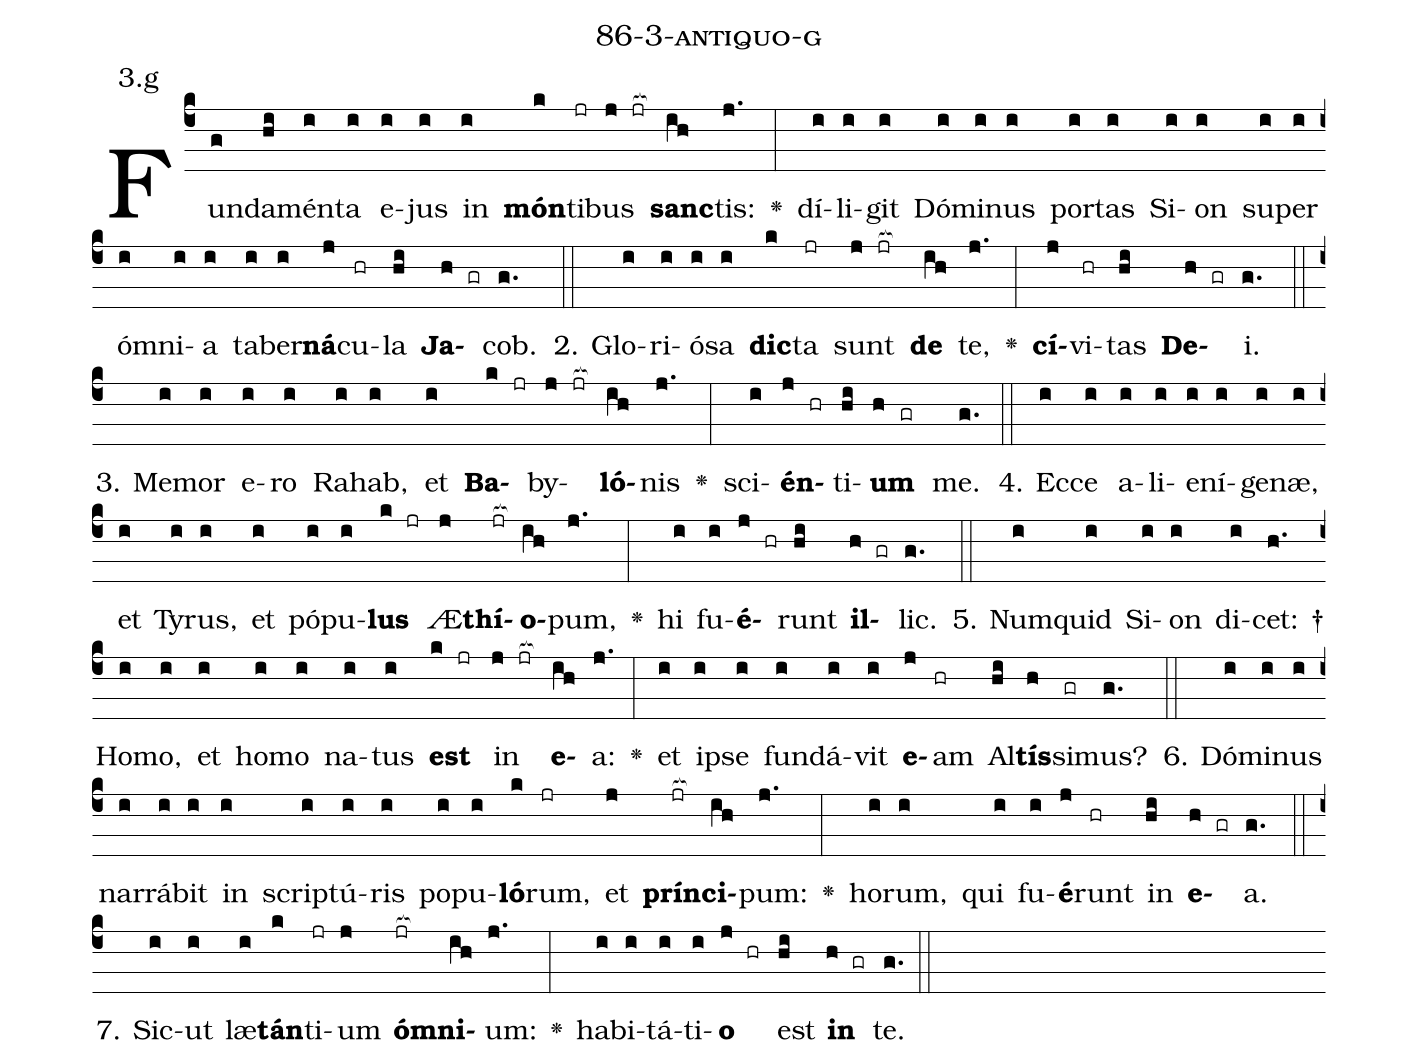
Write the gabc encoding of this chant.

name: 86-3-antiquo-g;
annotation: 3.g;
%%
(c4)Fun(g)da(hi)mén(i)ta(i) e(i)jus(i) in(i) <b>món</b>(k)ti(jr)bus(j jr[ocb:1{]) <b>sanc</b>(ih[ocb:0}])tis:(j.) <v>\greheightstar</v>(:) dí(i)li(i)git(i) Dó(i)mi(i)nus(i) por(i)tas(i) Si(i)on(i) su(i)per(i) óm(i)ni(i)a(i) ta(i)ber(i)<b>ná</b>(j)cu(hr)la(hi) <b>Ja</b>(h gr)cob.(g.) (::)
2. Glo(i)ri(i)ó(i)sa(i) <b>dic</b>(k)ta(jr) sunt(j jr[ocb:1{]) <b>de</b>(ih[ocb:0}]) te,(j.) <v>\greheightstar</v>(:) <b>cí</b>(j)vi(hr)tas(hi) <b>De</b>(h gr)i.(g.) (::)
3. Me(i)mor(i) e(i)ro(i) Ra(i)hab,(i) et(i) <b>Ba</b>(k jr)by(j jr[ocb:1{])<b>ló</b>(ih[ocb:0}])nis(j.) <v>\greheightstar</v>(:) sci(i)<b>én</b>(j hr)ti(hi)<b>um</b>(h gr) me.(g.) (::)
4. Ec(i)ce(i) a(i)li(i)e(i)ní(i)ge(i)næ,(i) et(i) Ty(i)rus,(i) et(i) pó(i)pu(i)<b>lus</b>(k jr) Æ(j)<b>thí</b>(jr[ocb:1{])<b>o</b>(ih[ocb:0}])pum,(j.) <v>\greheightstar</v>(:) hi(i) fu(i)<b>é</b>(j hr)runt(hi) <b>il</b>(h gr)lic.(g.) (::)
5. Num(i)quid(i) Si(i)on(i) di(i)cet: †(h.) Ho(i)mo,(i) et(i) ho(i)mo(i) na(i)tus(i) <b>est</b>(k jr) in(j jr[ocb:1{]) <b>e</b>(ih[ocb:0}])a:(j.) <v>\greheightstar</v>(:) et(i) ip(i)se(i) fun(i)dá(i)vit(i) <b>e</b>(j)am(hr) Al(hi)<b>tís</b>(h)si(gr)mus?(g.) (::)
6. Dó(i)mi(i)nus(i) nar(i)rá(i)bit(i) in(i) scrip(i)tú(i)ris(i) po(i)pu(i)<b>ló</b>(k)rum,(jr) et(j) <b>prín</b>(jr[ocb:1{])<b>ci</b>(ih[ocb:0}])pum:(j.) <v>\greheightstar</v>(:) ho(i)rum,(i) qui(i) fu(i)<b>é</b>(j)runt(hr) in(hi) <b>e</b>(h gr)a.(g.) (::)
7. Sic(i)ut(i) læ(i)<b>tán</b>(k)ti(jr)um(j) <b>óm</b>(jr[ocb:1{])<b>ni</b>(ih[ocb:0}])um:(j.) <v>\greheightstar</v>(:) ha(i)bi(i)tá(i)ti(i)<b>o</b>(j hr) est(hi) <b>in</b>(h gr) te.(g.) (::)
